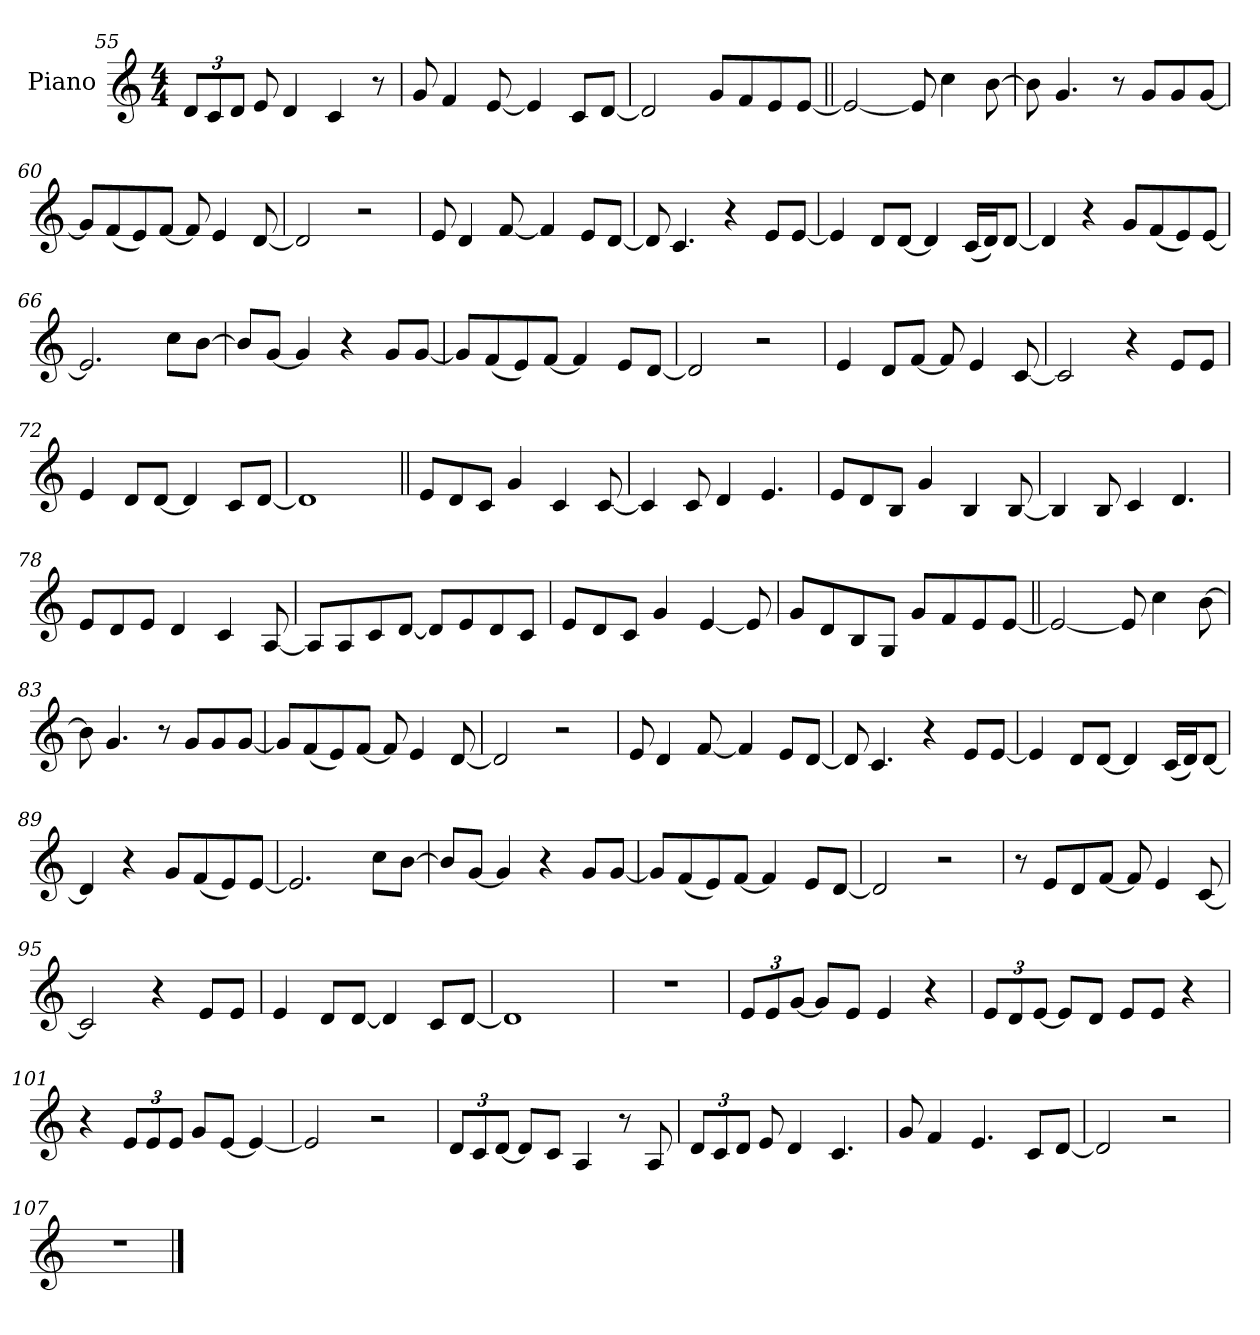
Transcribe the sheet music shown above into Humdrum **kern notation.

**kern
*part1
*staff1
*I"Piano
*I'Pno.
*clefG2
*k[]
*M4/4
*Xbrackettup
=55
12dL
12c
12dJ
8e
4d
4c
8r
=56
8g
4f
[8e
4e]
8cL
[8dJ
=57
2d]
8gL
8f
8e
[8eJ
=58||
2e_
8e]
4cc
[8b
=59
8b]
4.g
8r
8gL
8g
[8gJ
=60
8gL]
(<8f
8e)
[8fJ
8f]
4e
[8d
=61
2d]
2r
=62
8e
4d
[8f
4f]
8eL
[8dJ
=63
8d]
4.c
4r
8eL
[8eJ
=64
4e]
8dL
[8dJ
4d]
(<16cLL
16dJ)
[8dJ
=65
4d]
4r
8gL
(<8f
8e)
[8eJ
=66
2.e]
8ccL
[8bJ
=67
8bL]
[8gJ
4g]
4r
8gL
[8gJ
=68
8gL]
(<8f
8e)
[8fJ
4f]
8eL
[8dJ
=69
2d]
2r
=70
4e
8dL
[8fJ
8f]
4e
[8c
=71
2c]
4r
8eL
8eJ
=72
4e
8dL
[8dJ
4d]
8cL
[8dJ
=73
1d]
=74||
8e!L
8d!
8c!J
4g!
4c!
[8c!
=75
4c!]
8c!
4d!
4.e!
=76
8e!L
8d!
8B!J
4g!
4B!
[8B!
=77
4B!]
8B!
4c!
4.d!
=78
8e!L
8d!
8e!J
4d!
4c!
[8A!
=79
8A!L]
8A!
8c!
[8d!J
8d!L]
8e!
8d!
8c!J
=80
8e!L
8d!
8c!J
4g!
[4e!
8e!]
=81
8g!L
8d!
8B!
8G!J
8gL
8f
8e
[8eJ
=82||
2e_
8e]
4cc
[8b
=83
8b]
4.g
8r
8gL
8g
[8gJ
=84
8gL]
(<8f
8e)
[8fJ
8f]
4e
[8d
=85
2d]
2r
=86
8e
4d
[8f
4f]
8eL
[8dJ
=87
8d]
4.c
4r
8eL
[8eJ
=88
4e]
8dL
[8dJ
4d]
(<16cLL
16dJ)
[8dJ
=89
4d]
4r
8gL
(<8f
8e)
[8eJ
=90
2.e]
8ccL
[8bJ
=91
8bL]
[8gJ
4g]
4r
8gL
[8gJ
=92
8gL]
(<8f
8e)
[8fJ
4f]
8eL
[8dJ
=93
2d]
2r
=94
8r
8eL
8d
[8fJ
8f]
4e
[8c
=95
2c]
4r
8eL
8eJ
=96
4e
8dL
[8dJ
4d]
8cL
[8dJ
=97
1d]
=98
1r
=99
12eL
12e
[12gJ
8gL]
8eJ
4e
4r
=100
12eL
12d
[12eJ
8eL]
8dJ
8eL
8eJ
4r
=101
4r
12eL
12e
12eJ
8gL
[8eJ
4e_
=102
2e]
2r
=103
12dL
12c
[12dJ
8dL]
8cJ
4A
8r
8A
=104
12dL
12c
12dJ
8e
4d
4.c
=105
8g
4f
4.e
8cL
[8dJ
=106
2d]
2r
=107
1r
==
*-
